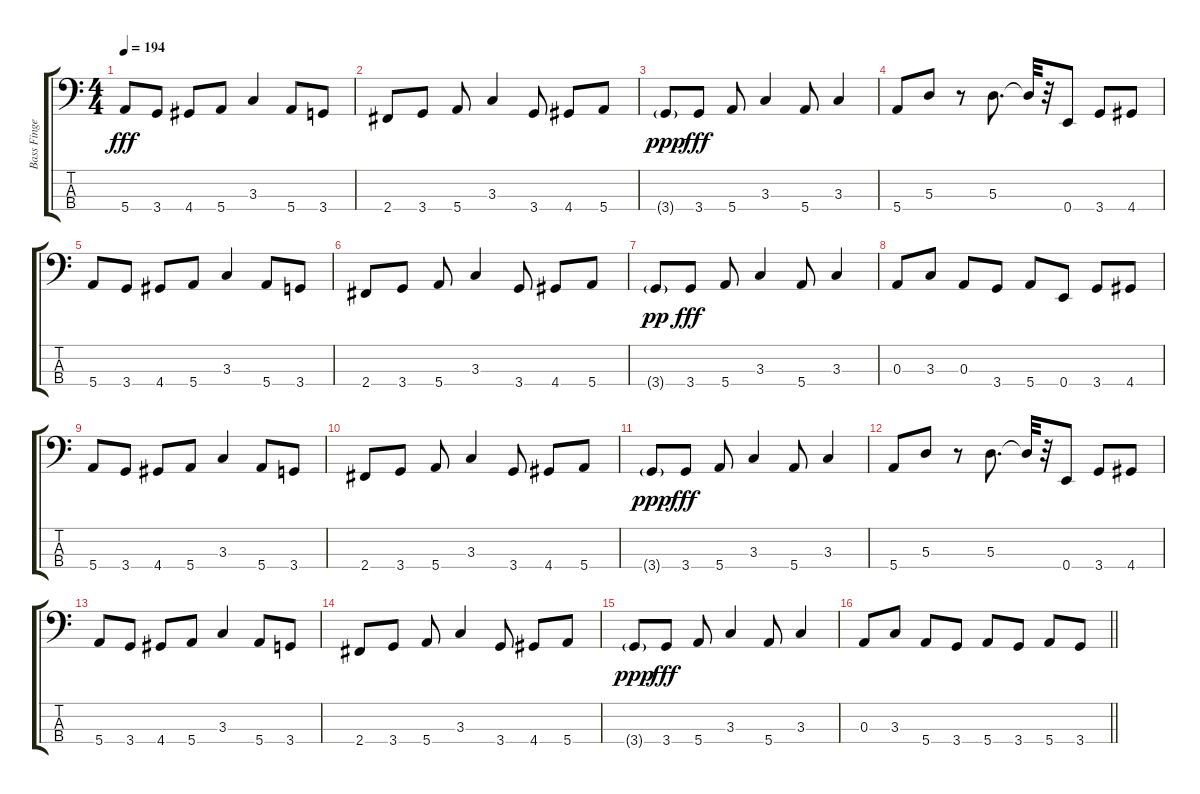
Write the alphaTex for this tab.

\track ("Bass Finger" "Bass Finge") {instrument electricbassfinger}
\staff {score tabs}
\tuning (G2 D2 A1 E1) {hide}
\ts (4 4)
\tempo 194
\clef f4
\ks c
5.4.8{dy fff} 3.4.8 4.4.8 5.4.8 3.3.4 5.4.8 3.4.8 |
2.4.8 3.4.8 5.4.8 3.3.4 3.4.8 4.4.8 5.4.8 |
3.4{g}.8{dy ppp} 3.4.8{dy fff} 5.4.8 3.3.4 5.4.8 3.3.4 |
5.4.8 5.3.8 r.8 5.3.8{d} 5.3{t}.32 r.32 0.4.8 3.4.8 4.4.8 |
5.4.8 3.4.8 4.4.8 5.4.8 3.3.4 5.4.8 3.4.8 |
2.4.8 3.4.8 5.4.8 3.3.4 3.4.8 4.4.8 5.4.8 |
3.4{g}.8{dy pp} 3.4.8{dy fff} 5.4.8 3.3.4 5.4.8 3.3.4 |
0.3.8 3.3.8 0.3.8 3.4.8 5.4.8 0.4.8 3.4.8 4.4.8 |
5.4.8 3.4.8 4.4.8 5.4.8 3.3.4 5.4.8 3.4.8 |
2.4.8 3.4.8 5.4.8 3.3.4 3.4.8 4.4.8 5.4.8 |
3.4{g}.8{dy ppp} 3.4.8{dy fff} 5.4.8 3.3.4 5.4.8 3.3.4 |
5.4.8 5.3.8 r.8 5.3.8{d} 5.3{t}.32 r.32 0.4.8 3.4.8 4.4.8 |
5.4.8 3.4.8 4.4.8 5.4.8 3.3.4 5.4.8 3.4.8 |
2.4.8 3.4.8 5.4.8 3.3.4 3.4.8 4.4.8 5.4.8 |
3.4{g}.8{dy ppp} 3.4.8{dy fff} 5.4.8 3.3.4 5.4.8 3.3.4 |
\barLineRight lightlight
0.3.8 3.3.8 5.4.8 3.4.8 5.4.8 3.4.8 5.4.8 3.4.8
